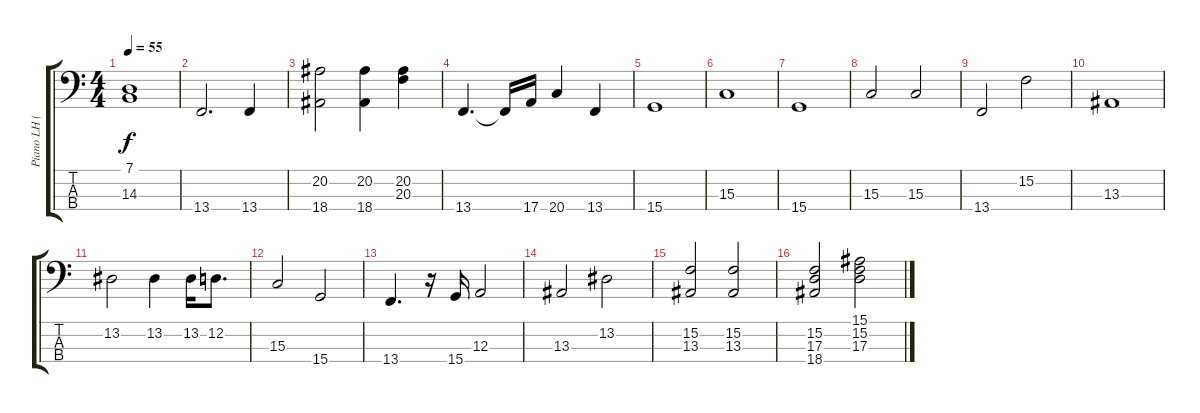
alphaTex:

\track ("Piano LH (Wright)" "Piano LH (") {instrument brightacousticpiano}
\staff {score tabs}
\tuning (G2 D2 A1 E1) {hide}
\ts (4 4)
\tempo 55
\clef f4
\ks c
(7.1 14.3).1{dy f instrument brightacousticpiano} |
13.4.2{d} 13.4.4 |
(20.2 18.4).2 (20.2 18.4).4 (20.2 20.3).4 |
13.4.4{d} 13.4{t}.16 17.4.16 20.4.4 13.4.4 |
15.4.1 |
15.3.1 |
15.4.1 |
15.3.2 15.3.2 |
13.4.2 15.2.2 |
13.3.1 |
13.2.2 13.2.4 13.2.16 12.2.8{d} |
15.3.2 15.4.2 |
13.4.4{d} r.16 15.4.16 12.3.2 |
13.3.2 13.2.2 |
(15.2 13.3).2 (15.2 13.3).2 |
(15.2 17.3 18.4).2 (15.1 15.2 17.3).2
